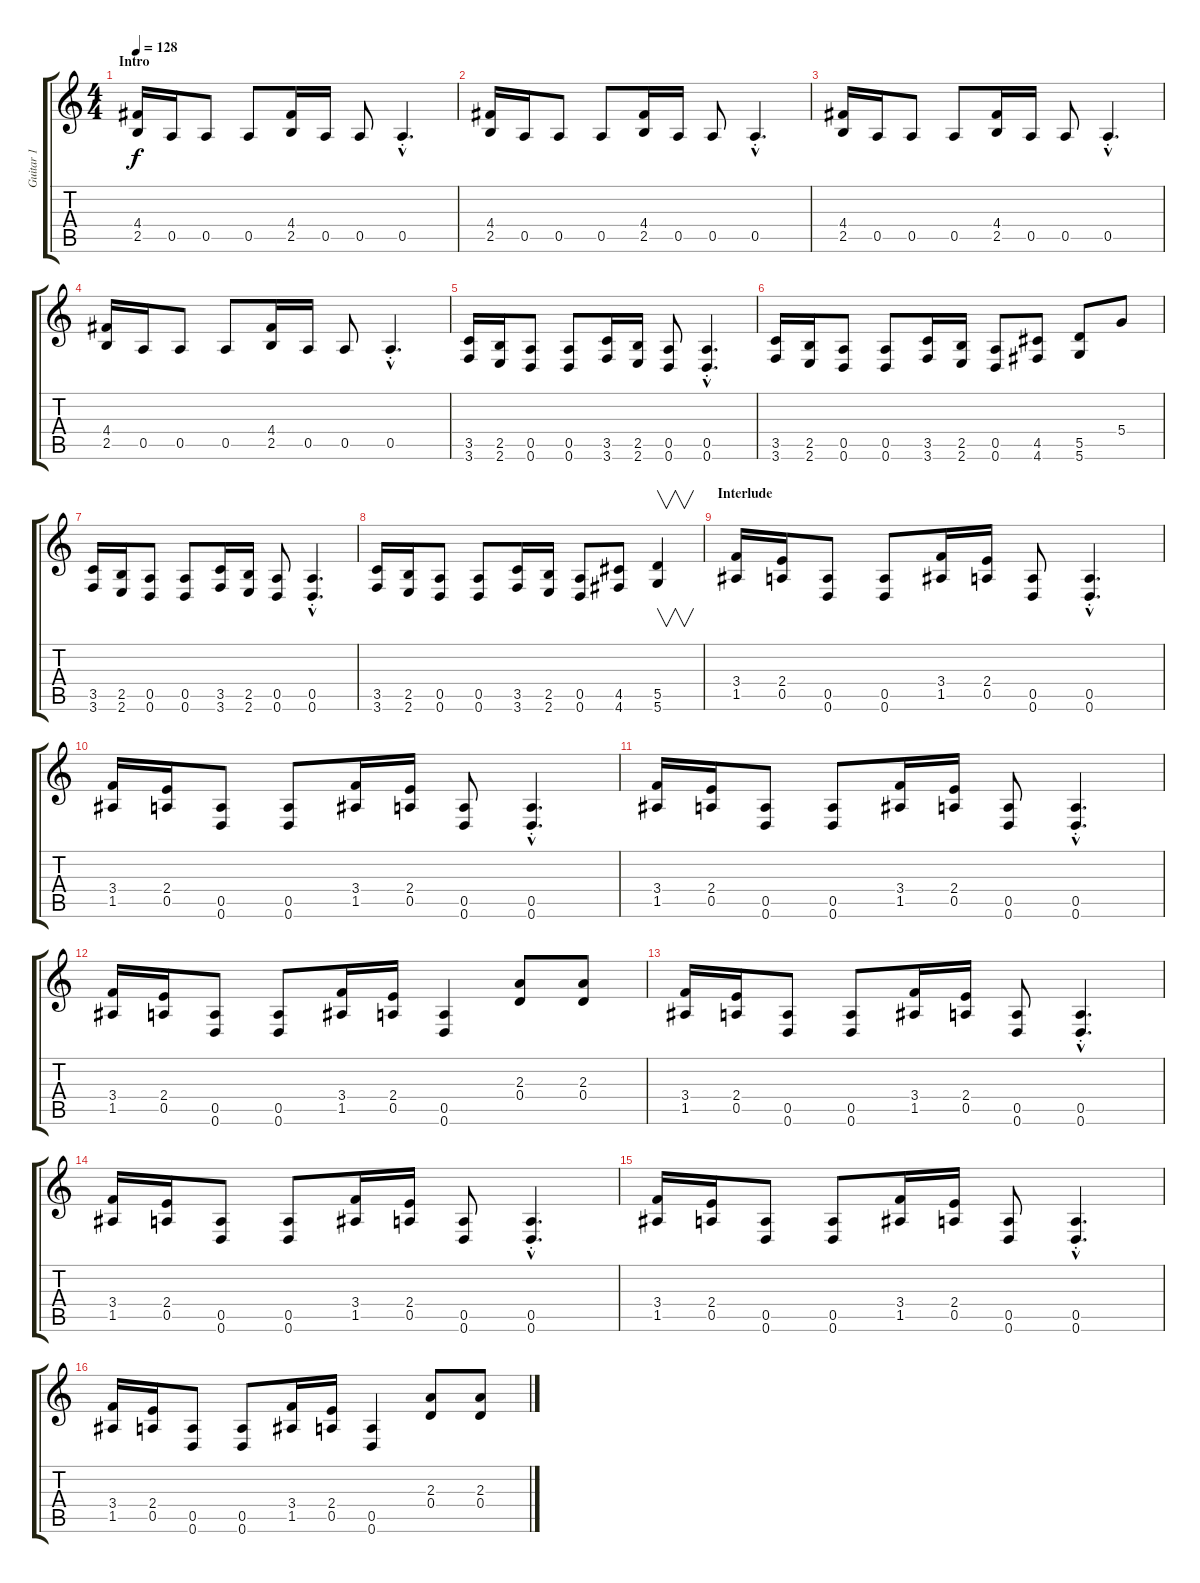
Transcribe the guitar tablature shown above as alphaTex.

\track ("Guitar 1" "Guitar 1") {instrument distortionguitar}
\staff {score tabs}
\tuning (E4 B3 G3 D3 A2 D2) {hide}
\ts (4 4)
\section ("" "Intro")
\tempo 128
\clef g2
\ks c
(4.4 2.5).16{dy f instrument distortionguitar} 0.5.16 0.5.8 0.5.8 (4.4 2.5).16 0.5.16 0.5.8 0.5{hac st}.4{d} |
(4.4 2.5).16 0.5.16 0.5.8 0.5.8 (4.4 2.5).16 0.5.16 0.5.8 0.5{hac st}.4{d} |
(4.4 2.5).16 0.5.16 0.5.8 0.5.8 (4.4 2.5).16 0.5.16 0.5.8 0.5{hac st}.4{d} |
(4.4 2.5).16 0.5.16 0.5.8 0.5.8 (4.4 2.5).16 0.5.16 0.5.8 0.5{hac st}.4{d} |
(3.5 3.6).16 (2.5 2.6).16 (0.5 0.6).8 (0.5 0.6).8 (3.5 3.6).16 (2.5 2.6).16 (0.5 0.6).8 (0.5{hac st} 0.6{hac st}).4{d} |
(3.5 3.6).16 (2.5 2.6).16 (0.5 0.6).8 (0.5 0.6).8 (3.5 3.6).16 (2.5 2.6).16 (0.5 0.6).8 (4.5 4.6).8 (5.5 5.6).8 5.4.8 |
(3.5 3.6).16 (2.5 2.6).16 (0.5 0.6).8 (0.5 0.6).8 (3.5 3.6).16 (2.5 2.6).16 (0.5 0.6).8 (0.5{hac st} 0.6{hac st}).4{d} |
(3.5 3.6).16 (2.5 2.6).16 (0.5 0.6).8 (0.5 0.6).8 (3.5 3.6).16 (2.5 2.6).16 (0.5 0.6).8 (4.5 4.6).8 (5.5 5.6).4{v} |
\section ("" "Interlude")
(3.4 1.5).16 (2.4 0.5).16 (0.5 0.6).8 (0.5 0.6).8 (3.4 1.5).16 (2.4 0.5).16 (0.5 0.6).8 (0.5{hac st} 0.6{hac st}).4{d} |
(3.4 1.5).16 (2.4 0.5).16 (0.5 0.6).8 (0.5 0.6).8 (3.4 1.5).16 (2.4 0.5).16 (0.5 0.6).8 (0.5{hac st} 0.6{hac st}).4{d} |
(3.4 1.5).16 (2.4 0.5).16 (0.5 0.6).8 (0.5 0.6).8 (3.4 1.5).16 (2.4 0.5).16 (0.5 0.6).8 (0.5{hac st} 0.6{hac st}).4{d} |
(3.4 1.5).16 (2.4 0.5).16 (0.5 0.6).8 (0.5 0.6).8 (3.4 1.5).16 (2.4 0.5).16 (0.5 0.6).4 (2.3 0.4).8 (2.3 0.4).8 |
(3.4 1.5).16 (2.4 0.5).16 (0.5 0.6).8 (0.5 0.6).8 (3.4 1.5).16 (2.4 0.5).16 (0.5 0.6).8 (0.5{hac st} 0.6{hac st}).4{d} |
(3.4 1.5).16 (2.4 0.5).16 (0.5 0.6).8 (0.5 0.6).8 (3.4 1.5).16 (2.4 0.5).16 (0.5 0.6).8 (0.5{hac st} 0.6{hac st}).4{d} |
(3.4 1.5).16 (2.4 0.5).16 (0.5 0.6).8 (0.5 0.6).8 (3.4 1.5).16 (2.4 0.5).16 (0.5 0.6).8 (0.5{hac st} 0.6{hac st}).4{d} |
(3.4 1.5).16 (2.4 0.5).16 (0.5 0.6).8 (0.5 0.6).8 (3.4 1.5).16 (2.4 0.5).16 (0.5 0.6).4 (2.3 0.4).8 (2.3 0.4).8
